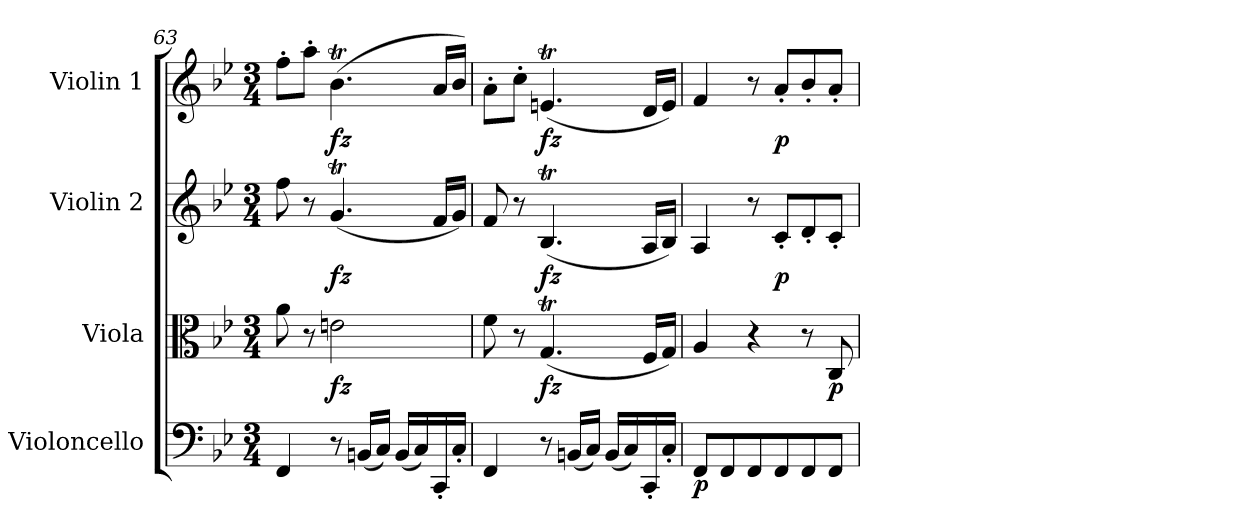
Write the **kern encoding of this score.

**kern	**dynam	**kern	**dynam	**kern	**dynam	**kern	**dynam
*part4	*part4	*part3	*part3	*part2	*part2	*part1	*part1
*staff4	*staff4	*staff3	*staff3	*staff2	*staff2	*staff1	*staff1
*I"Violoncello	*	*I"Viola	*	*I"Violin 2	*	*I"Violin 1	*
*I'Vc	*	*I'Vla	*	*I'Vln	*	*I'Vln	*
!!LO:LB:g=z
*clefF4	*	*clefC3	*	*clefG2	*	*clefG2	*
*k[b-e-]	*	*k[b-e-]	*	*k[b-e-]	*	*k[b-e-]	*
*M3/4	*	*M3/4	*	*M3/4	*	*M3/4	*
=63	=63	=63	=63	=63	=63	=63	=63
4FF/	.	8a\	.	8ff\	.	8ff'\L	.
.	.	8r	.	8r	.	8aa'\J	.
!	!	!	!LO:DY:b	!	!LO:DY:b	!	!LO:DY:b
8r	.	2en\	fz	(4.gT/	fz	(4.b-T\	fz
(16BBn/LL	.	.	.	.	.	.	.
16C/JJ)	.	.	.	.	.	.	.
(16BB/LL	.	.	.	.	.	.	.
16C/)	.	.	.	.	.	.	.
16CC'/	.	.	.	16f/LL	.	16a/LL	.
16C'/JJ	.	.	.	16g/JJ)	.	16b-/JJ)	.
!!LO:LB:g=z
=64	=64	=64	=64	=64	=64	=64	=64
4FF/	.	8f\	.	8f/	.	8a'\L	.
.	.	8r	.	8r	.	8cc'\J	.
!	!	!	!LO:DY:b	!	!LO:DY:b	!	!LO:DY:b
8r	.	(4.GT/	fz	(4.B-T/	fz	(4.ent/	fz
(16BBn/LL	.	.	.	.	.	.	.
16C/JJ)	.	.	.	.	.	.	.
(16BB/LL	.	.	.	.	.	.	.
16C/)	.	.	.	.	.	.	.
16CC'/	.	16F/LL	.	16A/LL	.	16d/LL	.
16C'/JJ	.	16G/JJ)	.	16B-/JJ)	.	16e/JJ)	.
=65	=65	=65	=65	=65	=65	=65	=65
!	!LO:DY:b	!	!	!	!	!	!
8FF/L	p	4A/	.	4A/	.	4f/	.
8FF/	.	.	.	.	.	.	.
8FF/	.	4r	.	8r	.	8r	.
!	!	!	!	!	!LO:DY:b	!	!LO:DY:b
8FF/	.	.	.	8c'/L	p	8a'/L	p
8FF/	.	8r	.	8d'/	.	8b-'/	.
!	!	!	!LO:DY:b	!	!	!	!
8FF/J	.	8C/	p	8c'/J	.	8a'/J	.
=	=	=	=	=	=	=	=
*-	*-	*-	*-	*-	*-	*-	*-
